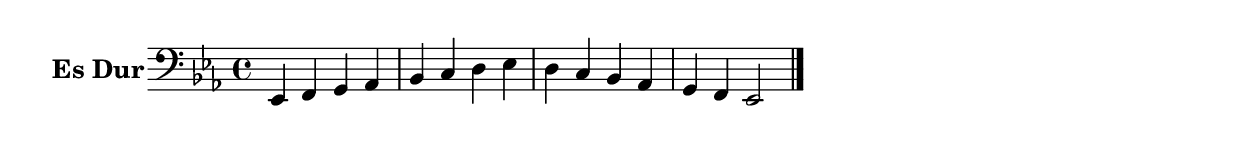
\version "2.18.2"

\score {
  \new Staff = "cello"
    \with { instrumentName = \markup { \bold \large { "Es Dur" }}}
    \transpose c es, {
      \relative c {
        \clef bass
        \key c \major
        \time 4/4

        c4 d e f |
        g a b c  |
        b a g f  |
        e d c2 \bar "|."

      }
    }
  \layout {}
}
